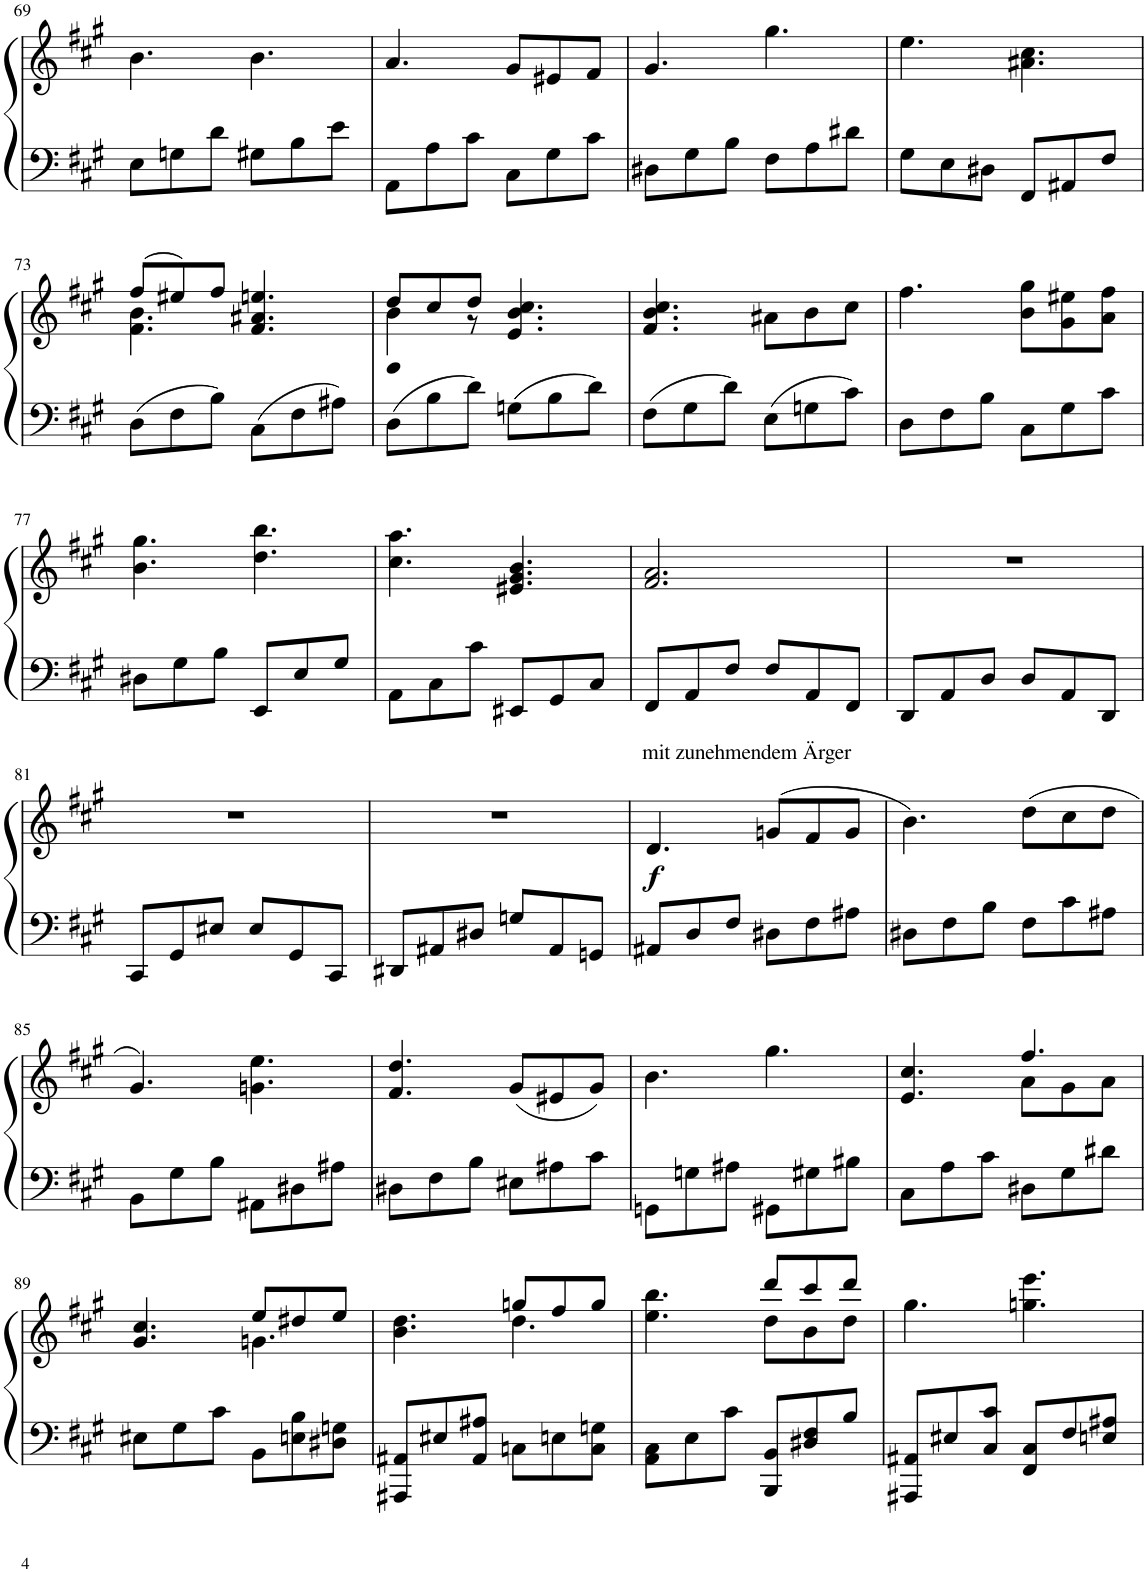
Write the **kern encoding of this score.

**kern	**kern	**dynam
*part1	*part1	*part1
*staff2	*staff1	*staff1/2
*I"unbenannt2	*	*
!!LO:PB:g=z
*clefF4	*clefG2	*
*k[f#c#g#]	*k[f#c#g#]	*
*M6/8	*M6/8	*
=69	=69	=69
8E\L	4.b\	.
8Gn\	.	.
8d\J	.	.
8G#X\L	4.b\	.
8B\	.	.
8e\J	.	.
=70	=70	=70
8AA\L	4.a/	.
8A\	.	.
8c#\J	.	.
8C#\L	8g#/L	.
8G#\	8e#X/	.
8c#\J	8f#/J	.
=71	=71	=71
8D#X\L	4.g#/	.
8G#\	.	.
8B\J	.	.
8F#\L	4.gg#\	.
8A\	.	.
8d#X\J	.	.
=72	=72	=72
8G#\L	4.ee\	.
8E\	.	.
8D#X\J	.	.
8FF#/L	4.a#X\ 4.cc#\	.
8AA#X/	.	.
8F#/J	.	.
!!LO:LB:g=z
=73	=73	=73
*	*^	*
8D\L	(8ff#/L	4.f#\ 4.b\	.
8F#\	8ee#X/)	.	.
8B\J	8ff#/J	.	.
8C#\L	4.f#/ 4.a#X/ 4.een/	4.ryy	.
8F#\	.	.	.
8A#X\J	.	.	.
=74	=74	=74	=74
8D\L	8dd/L	4f#\ 4b\	.
8B\	8cc#/	.	.
8d\J	8dd/J	8r	.
8Gn\L	4.e/ 4.b/ 4.cc#/	4.ryy	.
8B\	.	.	.
8d\J	.	.	.
*	*v	*v	*
=75	=75	=75
8F#\L	4.f#/ 4.b/ 4.cc#/	.
8G#\	.	.
8d\J	.	.
8E\L	8a#X\L	.
8Gn\	8b\	.
8c#\J	8cc#\J	.
=76	=76	=76
8D\L	4.ff#\	.
8F#\	.	.
8B\J	.	.
8C#\L	8b\ 8gg#\L	.
8G#\	8g#\ 8ee#X\	.
8c#\J	8a\ 8ff#\J	.
!!LO:LB:g=z
=77	=77	=77
8D#X\L	4.b\ 4.gg#\	.
8G#\	.	.
8B\J	.	.
8EE/L	4.dd\ 4.bb\	.
8E/	.	.
8G#/J	.	.
=78	=78	=78
8AA\L	4.cc#\ 4.aa\	.
8C#\	.	.
8c#\J	.	.
8EE#X/L	4.e#X/ 4.g#/ 4.b/	.
8GG#/	.	.
8C#/J	.	.
=79	=79	=79
8FF#/L	2.f#/ 2.a/	.
8AA/	.	.
8F#/J	.	.
8F#/L	.	.
8AA/	.	.
8FF#/J	.	.
=80	=80	=80
8DD/L	2.r	.
8AA/	.	.
8D/J	.	.
8D/L	.	.
8AA/	.	.
8DD/J	.	.
!!LO:LB:g=z
=81	=81	=81
8CC#/L	2.r	.
8GG#/	.	.
8E#X/J	.	.
8E#/L	.	.
8GG#/	.	.
8CC#/J	.	.
=82	=82	=82
8DD#X/L	2.r	.
8AA#X/	.	.
8D#X/J	.	.
8Gn/L	.	.
8AA#/	.	.
8GGn/J	.	.
=83	=83	=83
!	!LO:TX:a:t=mit zunehmendem Ärger	!
!	!	!LO:DY:b
8AA#X/L	4.d/	f
8D/	.	.
8F#/J	.	.
8D#X\L	(8gn/L	.
8F#\	8f#/	.
8A#X\J	8g/J	.
=84	=84	=84
8D#X\L	4.b\)	.
8F#\	.	.
8B\J	.	.
8F#\L	(8dd\L	.
8c#\	8cc#\	.
8A#X\J	8dd\J	.
!!LO:LB:g=z
=85	=85	=85
8BB\L	4.g#/)	.
8G#\	.	.
8B\J	.	.
8AA#X\L	4.gn\ 4.ee\	.
8D#X\	.	.
8A#X\J	.	.
=86	=86	=86
8D#X\L	4.f#/ 4.dd/	.
8F#\	.	.
8B\J	.	.
8E#X\L	(8g#/L	.
8A#X\	8e#X/	.
8c#\J	8g#/J)	.
=87	=87	=87
8GGn\L	4.b\	.
8Gn\	.	.
8A#X\J	.	.
8GG#X\L	4.gg#\	.
8G#X\	.	.
8B#X\J	.	.
=88	=88	=88
*	*^	*
8C#\L	4.e/ 4.cc#/	4.ryy	.
8A\	.	.	.
8c#\J	.	.	.
8D#X\L	4.ff#/	8a\L	.
8G#\	.	8g#\	.
8d#X\J	.	8a\J	.
!!LO:LB:g=z	!!
=89	=89	=89	=89
8E#X\L	4.g#/ 4.cc#/	4.ryy	.
8G#\	.	.	.
8c#\J	.	.	.
8BB\L	4.gn\	8ee/L	.
8En\ 8B\	.	8dd#X/	.
8D#X\ 8Gn\J	.	8ee/J	.
=90	=90	=90	=90
8AAA#X/ 8AA#X/L	4.b\ 4.dd\	4.ryy	.
8E#X/	.	.	.
8AA#/ 8A#X/J	.	.	.
8Cn\L	8ggn/L	4.dd\	.
8En\	8ff#/	.	.
8C\ 8Gn\J	8gg/J	.	.
=91	=91	=91	=91
8AA\ 8C#\L	4.ee\ 4.bb\	4.ryy	.
8E\	.	.	.
8c#\J	.	.	.
8BBB/ 8BB/L	8ddd/L	8dd\L	.
8D#X/ 8F#/	8ccc#/	8b\	.
8B/J	8ddd/J	8dd\J	.
*	*v	*v	*
=92	=92	=92
8AAA#X/ 8AA#X/L	4.gg#\	.
8E#X/	.	.
8C#/ 8c#/J	.	.
8FF#/ 8C#/L	4.ggn\ 4.eee\	.
8F#/	.	.
8En/ 8A#X/J	.	.
=	=	=
*-	*-	*-
